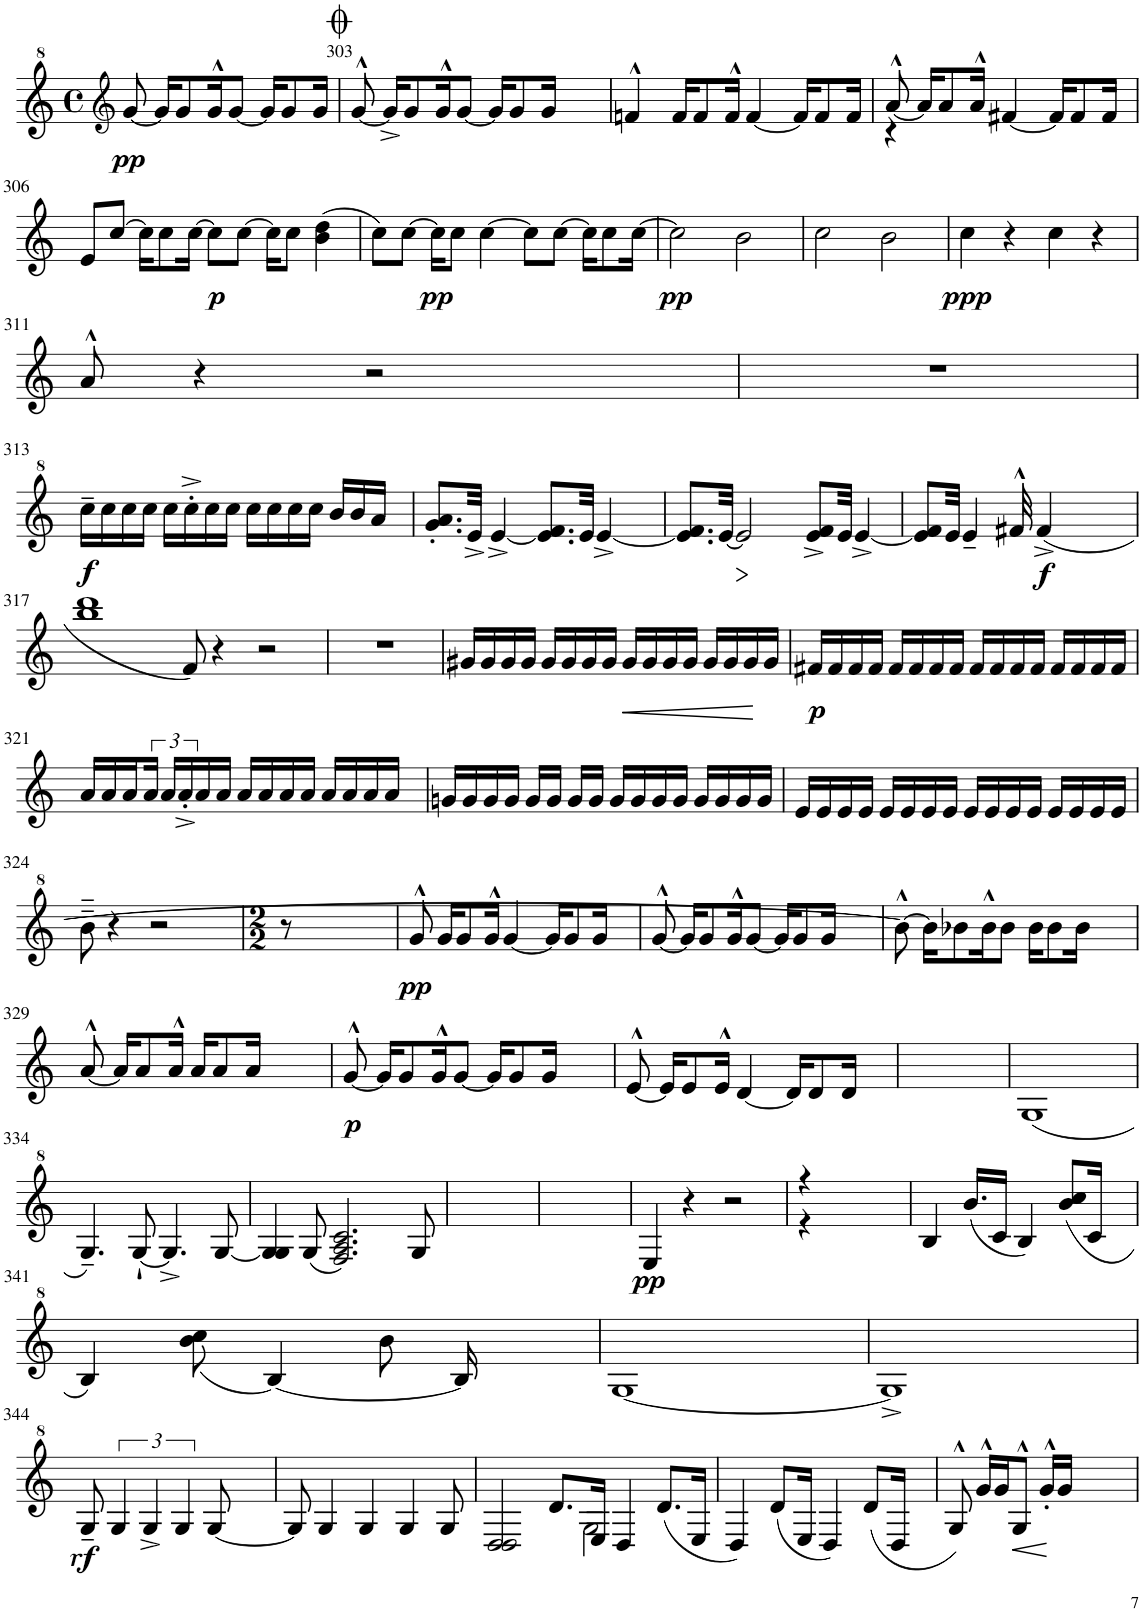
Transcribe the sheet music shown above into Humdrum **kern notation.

**kern	**dynam
*part1	*part1
*staff1	*staff1
!!LO:PB:g=z
*clefG2	*
*k[]	*
*M4/4	*
*met(c)	*
=302X3	=302X3
!	!LO:DY:b
[<8g/	pp
16g/KL]	.
8g/	.
16g^^/K	.
[<8g/J	.
16g/KL]	.
8g/	.
16g/Jk	.
=303	=303
[<8g^^/	.
16g^/KL]	.
8g/	.
16g^^/K	.
[<8g/J	.
16g/KL]	.
8g/	.
16g/Jk	.
4ryy	.
=304	=304
4fn^^/	.
16f/KL	.
8f/	.
16f^^/Jk	.
[<4f/	.
16f/KL]	.
8f/	.
16f/Jk	.
=305	=305
*^	*
[<8a^^/	4r	.
16a/KL]	.	.
8a/	.	.
.	2.ryy	.
16a^^/Jk	.	.
[<4f#X/	.	.
16f#/KL]	.	.
8f#/	.	.
16f#/Jk	.	.
8ryy	.	.
*v	*v	*
!!LO:LB:g=z
=306	=306
8e/L	.
[>8cc/J	.
16cc\KL]	.
8cc\	.
[>16cc\Jk	.
!	!LO:DY:b
8cc\L]	p
[>8cc\J	.
16cc\KL]	.
8cc\J	.
(>[16b\ [16dd\	.
=307	=307
*^	*
8cc\L)	4ryy	.
8.b\] 8.dd\]	.	.
!	!	!LO:DY:b
.	1ryy	pp
[>8cc\J	.	.
16cc\KL]	.	.
8cc\J	.	.
[>4cc\	.	.
8cc\L]	.	.
[>8cc\J	.	.
16cc\KL]	.	.
8cc\	.	.
.	8ryy	.
[>16cc\Jk	.	.
=308	=308	=308
!	!	!LO:DY:b
*v	*v	*
2cc\]	pp
2b\	.
=309	=309
2cc\	.
2b\	.
=310	=310
!	!LO:DY:b
4cc\	ppp
4r	.
4cc\	.
4r	.
!!LO:LB:g=z
=311	=311
8a^^/	.
4r	.
2r	.
8ryy	.
=312	=312
1r	.
!!LO:LB:g=z
=313	=313
!	!LO:DY:b
16ccc~\LL	f
16ccc\	.
16ccc\	.
16ccc\JJ	.
16ccc\LL	.
16ccc'^\	.
16ccc\	.
16ccc\JJ	.
16ccc\LL	.
16ccc\	.
16ccc\	.
16ccc\JJ	.
16bb/LL	.
16bb/	.
16aa/JJ	.
16ryy	.
=314	=314
8.gg/' 8.aa/'L	.
32ee^/Jkk	.
[<4ee^/	.
8.ee/] 8.ff/L	.
32ee/Jkk	.
[<4ee^/	.
16ryy	.
=315	=315
8.ee/] 8.ff/L	.
[<32ee/Jkk	.
!	!LO:HP:b
2ee/]	>
8ee/^ 8ff/^L	.
32ee/Jkk	.
[<8ee^/	.
=316	=316
*^	*
8ee/] 8ff/L	4..ryy	.
8ee/_	.	.
32ee/Jkk	.	.
4ee~/	.	.
!	!	!LO:DY:b
.	2ryy	f
32ff#X^^/	.	.
(<4ff#^/	.	.
4ryy	.	.
.	8.ryy	.
16ryy	.	.
*v	*v	*
!!LO:LB:g=z
=317	=317
1bb 1ddd	.
8f/)	.
4r	.
2r	.
=318	=318
1r	.
=319	=319
16g#X/LL	.
16g#/	.
16g#/	.
16g#/JJ	.
16g#/LL	.
16g#/	.
16g#/	.
16g#/JJ	.
!	!LO:HP:b
16g#/LL	<
16g#/	.
16g#/	.
16g#/JJ	.
16g#/LL	.
16g#/	.
16g#/	.
16g#/JJ	]
=320	=320
!	!LO:DY:b
16f#X/LL	p
16f#/	.
16f#/	.
16f#/JJ	.
16f#/LL	.
16f#/	.
16f#/	.
16f#/JJ	.
16f#/LL	.
16f#/	.
16f#/	.
16f#/JJ	.
16f#/LL	.
16f#/	.
16f#/	.
16f#/JJ	.
!!LO:LB:g=z
=321	=321
16a/LL	.
16a/	.
16a/	.
24a/JJ	.
24a/LL	.
24a'^/	.
16a/	.
16a/JJ	.
16a/LL	.
16a/	.
16a/	.
16a/JJ	.
16a/LL	.
16a/	.
16a/	.
16a/JJ	.
16ryy	.
=322	=322
16gn/LL	.
16g/	.
16g/	.
16g/JJ	.
16g/LL	.
16g/JJ	.
16g/LL	.
16g/JJ	.
16g/LL	.
16g/	.
16g/	.
16g/JJ	.
16g/LL	.
16g/	.
16g/	.
16g/JJ	.
=323	=323
16e/LL	.
16e/	.
16e/	.
16e/JJ	.
16e/LL	.
16e/	.
16e/	.
16e/JJ	.
16e/LL	.
16e/	.
16e/	.
16e/JJ	.
16e/LL	.
16e/	.
16e/	.
16e/JJ	.
!!LO:LB:g=z
=324	=324
8bb~~\	.
4r	.
2r	.
8ryy	.
=325	=325
*M2/2	*
8r	.
2..ryy	.
=326	=326
!	!LO:DY:b
8gg^^/	pp
16gg/KL	.
8gg/	.
16gg^^/Jk	.
[<4gg/	.
16gg/KL]	.
8gg/	.
16gg/Jk	.
8ryy	.
=327	=327
[<8gg^^/	.
16gg/KL]	.
8gg/	.
16gg^^/K	.
[<8gg/J	.
16gg/KL]	.
8gg/	.
16gg/Jk	.
4ryy	.
=328	=328
8bb-^^\_	.
16bb-\KL]	.
8bb-X\	.
16bb-^^\K	.
8bb-\J	.
16bb-\KL	.
8bb-\	.
16bb-\Jk	.
4ryy	.
!!LO:LB:g=z
=329	=329
[<8a^^/	.
16a/KL]	.
8a/	.
16a^^/Jk	.
16a/KL	.
8a/	.
16a/Jk	.
4.ryy	.
=330	=330
!	!LO:DY:b
[<8g^^/	p
16g/KL]	.
8g/	.
16g^^/K	.
[<8g/J	.
16g/KL]	.
8g/	.
16g/Jk	.
4ryy	.
=331	=331
[<8e^^/	.
16e/KL]	.
8e/	.
16e^^/Jk	.
[<4d/	.
16d/KL]	.
8d/	.
16d/Jk	.
8ryy	.
=332	=332
1ryy	.
=333	=333
(<1G	.
!!LO:LB:g=z
=334	=334
4.g~/)	.
[<8g`/	.
4.g^/]	.
[<8g/	.
=335	=335
4g/] 4g/	.
(<8g/	.
[8%5f/ [8%5a/ [8%5cc/)	.
8ryy	.
8g/	.
=336	=336
1ryy	.
8f/] 8a/] 8cc/]	.
=337	=337
1ryy	.
=338	=338
!	!LO:DY:b
4e/	pp
4r	.
2r	.
=339	=339
*^	*
4r	4r	.
2.ryy	2.ryy	.
*v	*v	*
=340	=340
4b/	.
(<16.bb/LL	.
16cc/JJ	.
4b/)	.
(<8bb/ 8ccc/L	.
16cc/Jk	.
8ryy	.
32ryy	.
!!LO:LB:g=z
=341	=341
4b/)	.
(<8bb\ 8ccc\	.
[<4b/)	.
8bb\	.
16b/]	.
8.ryy	.
=342	=342
[<1g	.
=343	=343
1g^]	.
!!LO:LB:g=z
=344	=344
!	!LO:DY:b
8g~/	rf
6g/	.
6g^/	.
6g/	.
[<8g/	.
4ryy	.
=345	=345
8g/]	.
4g/	.
4g/	.
4g/	.
8g/	.
=346	=346
*^	*
2d/ 2d/	8.ryy	.
*v	*v	*
8.dd/L	.
*^	*
16e/Jk	[16%5g\	.
4d/	.	.
(<8.dd/L	4ryy	.
16e/Jk	.	.
*v	*v	*
=347	=347
4d/)	.
8.g\]	.
(<8dd/L	.
16e/Jk	.
4d/)	.
(<8dd/L	.
16d/Jk	.
8ryy	.
=348	=348
8g^^/)	.
16gg^^/LL	.
16gg/J	.
8g^^/J	.
16gg'^^/LL	.
16gg/JJ	[
2ryy	.
=	=
*-	*-
